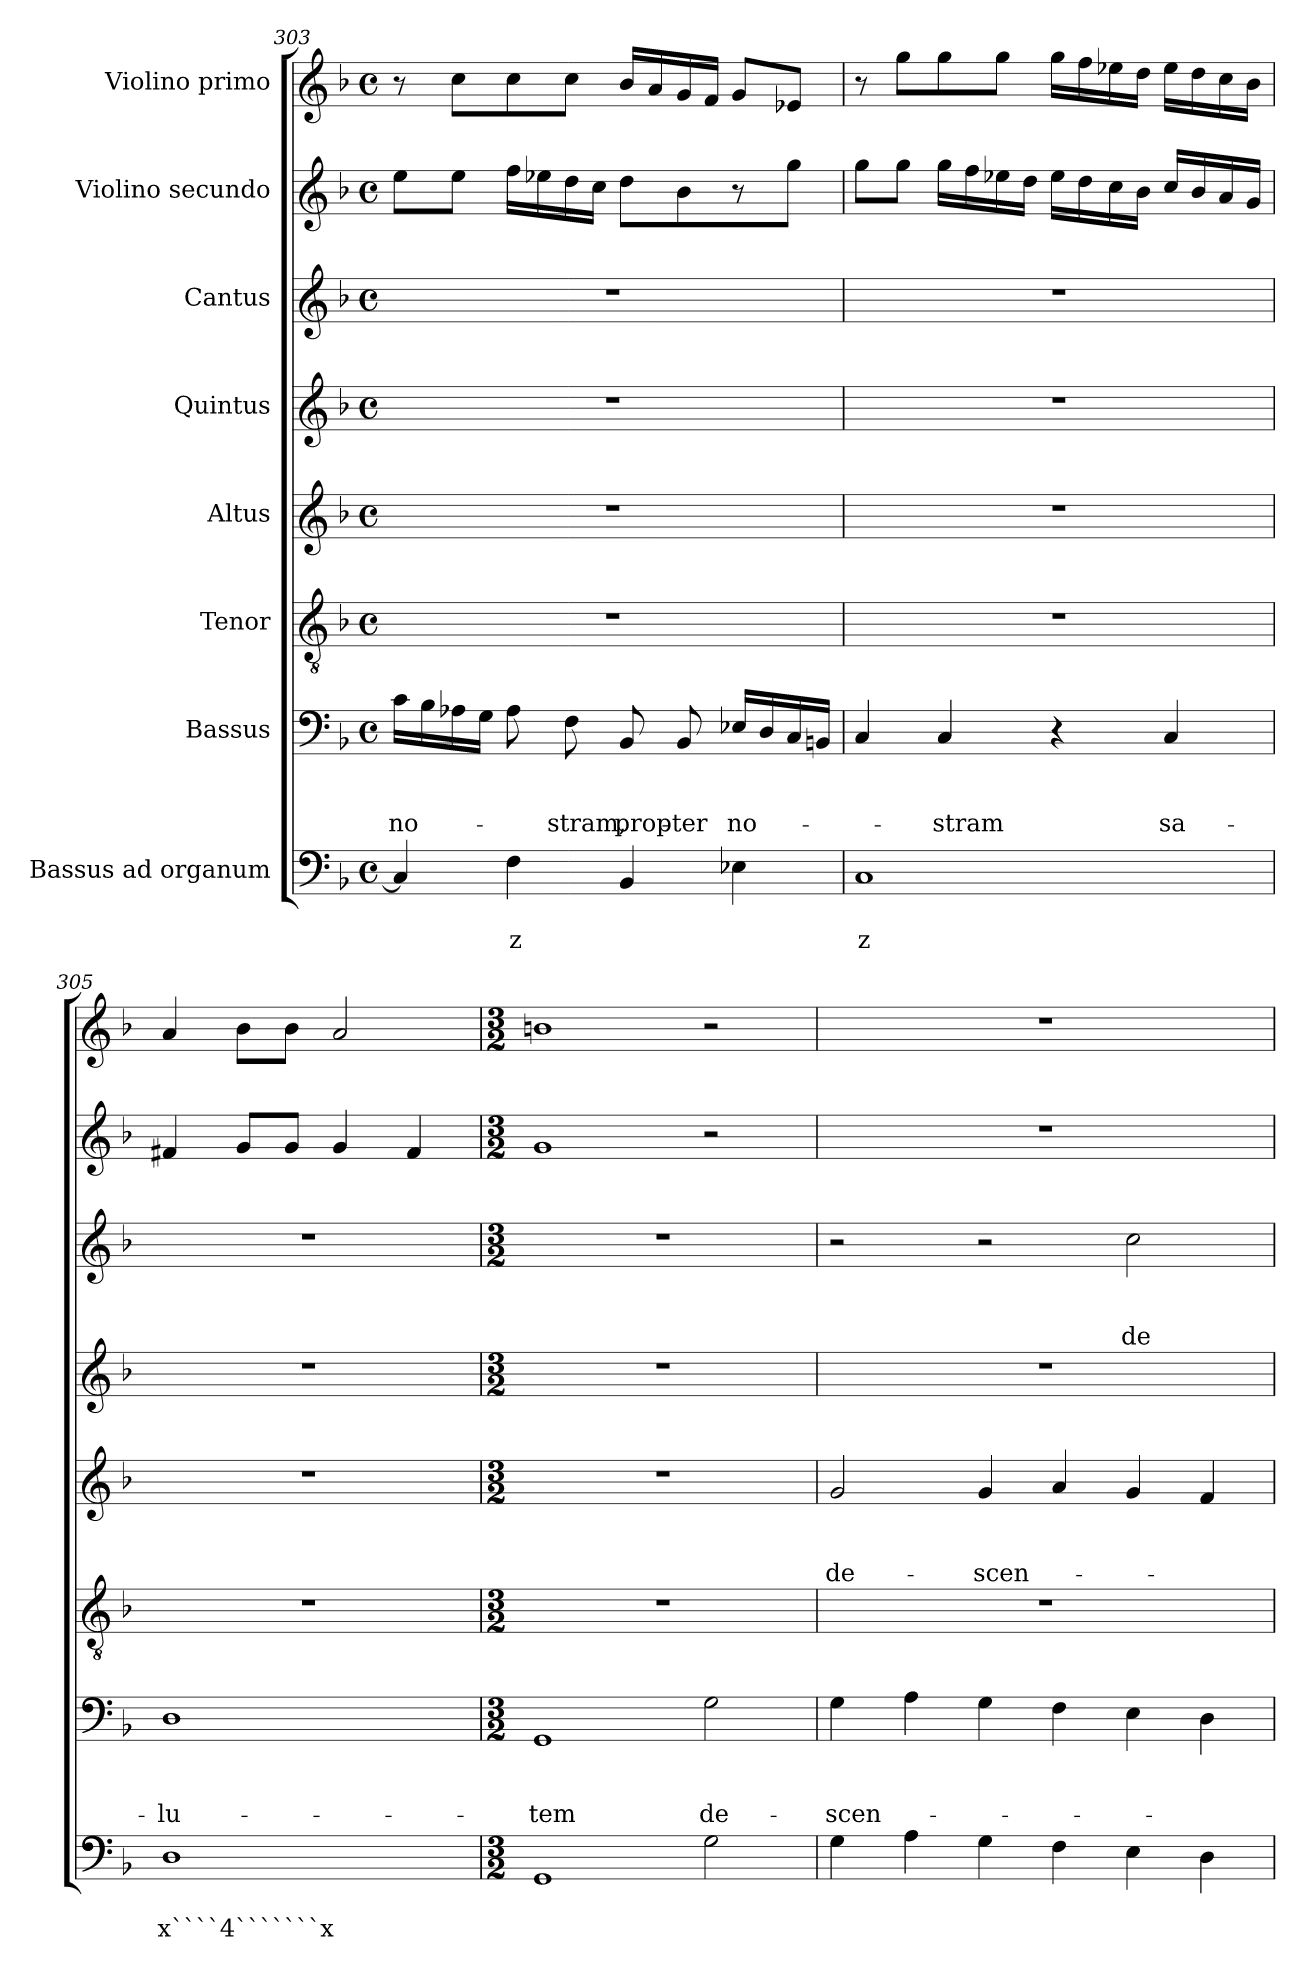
**kern	**text	**text	**kern	**text	**text	**text	**kern	**kern	**text	**text	**text	**kern	**kern	**text	**text	**text	**kern	**kern
*part8	*part8	*part8	*part7	*part7	*part7	*part7	*part6	*part5	*part5	*part5	*part5	*part4	*part3	*part3	*part3	*part3	*part2	*part1
*staff8	*staff8	*staff8	*staff7	*staff7	*staff7	*staff7	*staff6	*staff5	*staff5	*staff5	*staff5	*staff4	*staff3	*staff3	*staff3	*staff3	*staff2	*staff1
*I"Bassus ad  organum	*	*	*I"Bassus	*	*	*	*I"Tenor	*I"Altus	*	*	*	*I"Quintus	*I"Cantus	*	*	*	*I"Violino secundo	*I"Violino primo
*clefF4	*	*	*clefF4	*	*	*	*clefGv2	*clefG2	*	*	*	*clefG2	*clefG2	*	*	*	*clefG2	*clefG2
*k[b-]	*	*	*k[b-]	*	*	*	*k[b-]	*k[b-]	*	*	*	*k[b-]	*k[b-]	*	*	*	*k[b-]	*k[b-]
*F:	*	*	*F:	*	*	*	*F:	*F:	*	*	*	*F:	*F:	*	*	*	*F:	*F:
*M4/4	*	*	*M4/4	*	*	*	*M4/4	*M4/4	*	*	*	*M4/4	*M4/4	*	*	*	*M4/4	*M4/4
*met(c)	*	*	*met(c)	*	*	*	*met(c)	*met(c)	*	*	*	*met(c)	*met(c)	*	*	*	*met(c)	*met(c)
=303	=303	=303	=303	=303	=303	=303	=303	=303	=303	=303	=303	=303	=303	=303	=303	=303	=303	=303
!	!	!	!	!	!	!LO:LY:b	!	!	!	!	!	!	!	!	!	!	!	!
4C/]	.	.	16c\LL	.	.	no-	1r	1r	.	.	.	1r	1r	.	.	.	8ee\L	8r
.	.	.	16B-\	.	.	.	.	.	.	.	.	.	.	.	.	.	.	.
.	.	.	16A-X\	.	.	.	.	.	.	.	.	.	.	.	.	.	8ee\J	8cc\L
.	.	.	16G\JJ	.	.	.	.	.	.	.	.	.	.	.	.	.	.	.
!	!	!LO:LY:b	!	!	!	!	!	!	!	!	!	!	!	!	!	!	!	!
4F\	.	z	8A-\	.	.	.	.	.	.	.	.	.	.	.	.	.	16ff\LL	8cc\
.	.	.	.	.	.	.	.	.	.	.	.	.	.	.	.	.	16ee-X\	.
!	!	!	!	!	!	!LO:LY:b	!	!	!	!	!	!	!	!	!	!	!	!
.	.	.	8F\	.	.	-stram,	.	.	.	.	.	.	.	.	.	.	16dd\	8cc\J
.	.	.	.	.	.	.	.	.	.	.	.	.	.	.	.	.	16cc\JJ	.
!	!	!	!	!	!	!LO:LY:b	!	!	!	!	!	!	!	!	!	!	!	!
4BB-/	.	.	8BB-/	.	.	prop-	.	.	.	.	.	.	.	.	.	.	8dd\L	16b-/LL
.	.	.	.	.	.	.	.	.	.	.	.	.	.	.	.	.	.	16a/
!	!	!	!	!	!	!LO:LY:b	!	!	!	!	!	!	!	!	!	!	!	!
.	.	.	8BB-/	.	.	-ter	.	.	.	.	.	.	.	.	.	.	8b-\	16g/
.	.	.	.	.	.	.	.	.	.	.	.	.	.	.	.	.	.	16f/JJ
!	!	!	!	!	!	!LO:LY:b	!	!	!	!	!	!	!	!	!	!	!	!
4E-X\	.	.	16E-X/LL	.	.	no-	.	.	.	.	.	.	.	.	.	.	8r	8g/L
.	.	.	16D/	.	.	.	.	.	.	.	.	.	.	.	.	.	.	.
.	.	.	16C/	.	.	.	.	.	.	.	.	.	.	.	.	.	8gg\J	8e-X/J
.	.	.	16BBn/JJ	.	.	.	.	.	.	.	.	.	.	.	.	.	.	.
=304	=304	=304	=304	=304	=304	=304	=304	=304	=304	=304	=304	=304	=304	=304	=304	=304	=304	=304
!	!	!LO:LY:b	!	!	!	!	!	!	!	!	!	!	!	!	!	!	!	!
1C	.	z	4C/	.	.	.	1r	1r	.	.	.	1r	1r	.	.	.	8gg\L	8r
.	.	.	.	.	.	.	.	.	.	.	.	.	.	.	.	.	8gg\J	8gg\L
!	!	!	!	!	!	!LO:LY:b	!	!	!	!	!	!	!	!	!	!	!	!
.	.	.	4C/	.	.	-stram	.	.	.	.	.	.	.	.	.	.	16gg\LL	8gg\
.	.	.	.	.	.	.	.	.	.	.	.	.	.	.	.	.	16ff\	.
.	.	.	.	.	.	.	.	.	.	.	.	.	.	.	.	.	16ee-X\	8gg\J
.	.	.	.	.	.	.	.	.	.	.	.	.	.	.	.	.	16dd\JJ	.
.	.	.	4r	.	.	.	.	.	.	.	.	.	.	.	.	.	16ee-\LL	16gg\LL
.	.	.	.	.	.	.	.	.	.	.	.	.	.	.	.	.	16dd\	16ff\
.	.	.	.	.	.	.	.	.	.	.	.	.	.	.	.	.	16cc\	16ee-X\
.	.	.	.	.	.	.	.	.	.	.	.	.	.	.	.	.	16b-\JJ	16dd\JJ
!	!	!	!	!	!	!LO:LY:b	!	!	!	!	!	!	!	!	!	!	!	!
.	.	.	4C/	.	.	sa-	.	.	.	.	.	.	.	.	.	.	16cc/LL	16ee-\LL
.	.	.	.	.	.	.	.	.	.	.	.	.	.	.	.	.	16b-/	16dd\
.	.	.	.	.	.	.	.	.	.	.	.	.	.	.	.	.	16a/	16cc\
.	.	.	.	.	.	.	.	.	.	.	.	.	.	.	.	.	16g/JJ	16b-\JJ
=305	=305	=305	=305	=305	=305	=305	=305	=305	=305	=305	=305	=305	=305	=305	=305	=305	=305	=305
!	!	!LO:LY:b	!	!	!	!LO:LY:b	!	!	!	!	!	!	!	!	!	!	!	!
1D	.	x````4```````x	1D	.	.	-lu-	1r	1r	.	.	.	1r	1r	.	.	.	4f#X/	4a/
.	.	.	.	.	.	.	.	.	.	.	.	.	.	.	.	.	8g/L	8b-\L
.	.	.	.	.	.	.	.	.	.	.	.	.	.	.	.	.	8g/J	8b-\J
.	.	.	.	.	.	.	.	.	.	.	.	.	.	.	.	.	4g/	2a/
.	.	.	.	.	.	.	.	.	.	.	.	.	.	.	.	.	4f#/	.
!!LO:PB:g=z
=306	=306	=306	=306	=306	=306	=306	=306	=306	=306	=306	=306	=306	=306	=306	=306	=306	=306	=306
*M3/2	*	*	*M3/2	*	*	*	*M3/2	*M3/2	*	*	*	*M3/2	*M3/2	*	*	*	*M3/2	*M3/2
!	!	!	!	!	!	!LO:LY:b	!	!	!	!	!	!	!	!	!	!	!	!
1GG	.	.	1GG	.	.	-tem	1.r	1.r	.	.	.	1.r	1.r	.	.	.	1g	1bn
!	!	!	!	!	!	!LO:LY:b	!	!	!	!	!	!	!	!	!	!	!	!
2G\	.	.	2G\	.	.	de-	.	.	.	.	.	.	.	.	.	.	2r	2r
=307	=307	=307	=307	=307	=307	=307	=307	=307	=307	=307	=307	=307	=307	=307	=307	=307	=307	=307
!	!	!	!	!	!	!LO:LY:b	!	!	!	!	!LO:LY:b	!	!	!	!	!	!	!
4G\	.	.	4G\	.	.	-scen-	1.r	2g/	.	.	de-	1.r	2r	.	.	.	1.r	1.r
4A\	.	.	4A\	.	.	.	.	.	.	.	.	.	.	.	.	.	.	.
!	!	!	!	!	!	!	!	!	!	!	!LO:LY:b	!	!	!	!	!	!	!
4G\	.	.	4G\	.	.	.	.	4g/	.	.	-scen-	.	2r	.	.	.	.	.
4F\	.	.	4F\	.	.	.	.	4a/	.	.	.	.	.	.	.	.	.	.
!	!	!	!	!	!	!	!	!	!	!	!	!	!	!	!	!LO:LY:b	!	!
4E\	.	.	4E\	.	.	.	.	4g/	.	.	.	.	2cc\	.	.	de-	.	.
4D\	.	.	4D\	.	.	.	.	4f/	.	.	.	.	.	.	.	.	.	.
=	=	=	=	=	=	=	=	=	=	=	=	=	=	=	=	=	=	=
*-	*-	*-	*-	*-	*-	*-	*-	*-	*-	*-	*-	*-	*-	*-	*-	*-	*-	*-
